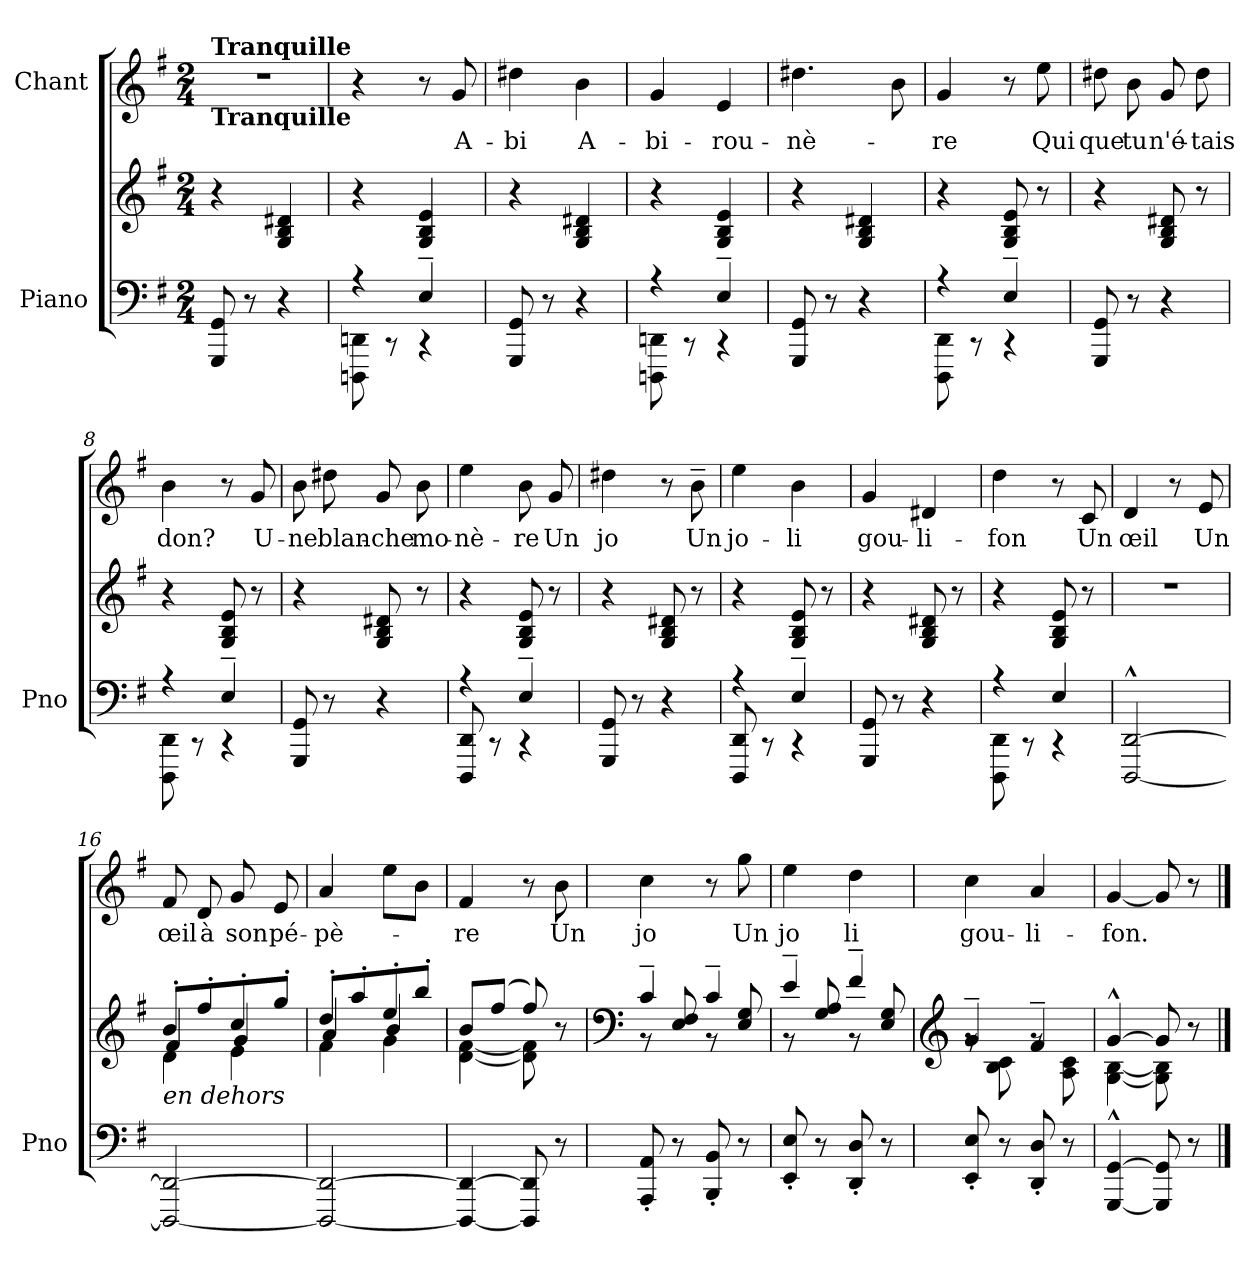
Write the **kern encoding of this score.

**kern	**kern	**kern	**text
*part2	*part2	*part1	*part1
*staff3	*staff2	*staff1	*staff1
*I"Piano	*	*I"Chant	*
*I'Pno	*	*	*
*clefF4	*clefG2	*clefG2	*
*k[f#]	*k[f#]	*k[f#]	*
*M2/4	*M2/4	*M2/4	*
=1	=1	=1	=1
!	!	!LO:TX:b:B:t=Tranquille	!
!	!	!LO:TX:a:B:t=Tranquille	!
8GGG/ 8GG/	4r	2r	.
8r	.	.	.
4r	4G/ 4B/ 4d#X/	.	.
=2	=2	=2	=2
*^	*	*	*
4r	8DDDn\ 8DDn\	4r	4r	.
.	8r	.	.	.
4E~/	4r	4G/ 4B/ 4e/	8r	.
!	!	!	!	!LO:LY:b
.	.	.	8g/	A-
*v	*v	*	*	*
=3	=3	=3	=3
!	!	!	!LO:LY:b
8GGG/ 8GG/	4r	4dd#X\	-bi
8r	.	.	.
!	!	!	!LO:LY:b
4r	4G/ 4B/ 4d#X/	4b\	A-
=4	=4	=4	=4
*^	*	*	*
!	!	!	!	!LO:LY:b
4r	8DDDni\ 8DDni\	4r	4g/	-bi-
.	8r	.	.	.
!	!	!	!	!LO:LY:b
4E~/	4r	4G/ 4B/ 4e/	4e/	-rou-
!!LO:LB:g=z
=5	=5	=5	=5	=5
!	!	!	!	!LO:LY:b
*v	*v	*	*	*
8GGG/ 8GG/	4r	4.dd#X\	-nè-
8r	.	.	.
4r	4G/ 4B/ 4d#X/	.	.
.	.	8b\	.
=6	=6	=6	=6
*^	*	*	*
!	!	!	!	!LO:LY:b
4r	8DDD\ 8DD\	4r	4g/	-re
.	8r	.	.	.
4E~/	4r	8G/ 8B/ 8e/	8r	.
!	!	!	!	!LO:LY:b
.	.	8r	8ee\	Qui
*v	*v	*	*	*
=7	=7	=7	=7
!	!	!	!LO:LY:b
8GGG/ 8GG/	4r	8dd#X\	que
!	!	!	!LO:LY:b
8r	.	8b\	tu
!	!	!	!LO:LY:b
4r	8G/ 8B/ 8d#X/	8g/	n'é-
!	!	!	!LO:LY:b
.	8r	8dd#\	-tais
=8	=8	=8	=8
*^	*	*	*
!	!	!	!	!LO:LY:b
4r	8DDD\ 8DD\	4r	4b\	don?
.	8r	.	.	.
4E~/	4r	8G/ 8B/ 8e/	8r	.
!	!	!	!	!LO:LY:b
.	.	8r	8g/	U-
*v	*v	*	*	*
!!LO:PB:g=z
=9	=9	=9	=9
!	!	!	!LO:LY:b
8GGG/ 8GG/	4r	8b\	-ne
!	!	!	!LO:LY:b
8r	.	8dd#X\	blan-
!	!	!	!LO:LY:b
4r	8G/ 8B/ 8d#X/	8g/	-che
!	!	!	!LO:LY:b
.	8r	8b\	mo-
=10	=10	=10	=10
*^	*	*	*
!	!	!	!	!LO:LY:b
4r	8DDD/ 8DD/	4r	4ee\	-nè-
.	8r	.	.	.
!	!	!	!	!LO:LY:b
4E~/	4r	8G/ 8B/ 8e/	8b\	-re
!	!	!	!	!LO:LY:b
.	.	8r	8g/	Un
*v	*v	*	*	*
=11	=11	=11	=11
!	!	!	!LO:LY:b
8GGG/ 8GG/	4r	4dd#X\	jo
8r	.	.	.
4r	8G/ 8B/ 8d#X/	8r	.
!	!	!	!LO:LY:b
.	8r	8b~\	Un
=12	=12	=12	=12
*^	*	*	*
!	!	!	!	!LO:LY:b
4r	8DDD/ 8DD/	4r	4ee\	jo-
.	8r	.	.	.
!	!	!	!	!LO:LY:b
4E~/	4r	8G/ 8B/ 8e/	4b\	-li
.	.	8r	.	.
*v	*v	*	*	*
=13	=13	=13	=13
!	!	!	!LO:LY:b
8GGG/ 8GG/	4r	4g/	gou-
8r	.	.	.
!	!	!	!LO:LY:b
4r	8G/ 8B/ 8d#X/	4d#X/	-li-
.	8r	.	.
!!LO:LB:g=z
=14	=14	=14	=14
*^	*	*	*
!	!	!	!	!LO:LY:b
4r	8DDD\ 8DD\	4r	4dd\	-fon
.	8r	.	.	.
4E/	4r	8G/ 8B/ 8e/	8r	.
!	!	!	!	!LO:LY:b
.	.	8r	8c/	Un
*v	*v	*	*	*
=15	=15	=15	=15
!	!	!	!LO:LY:b
[2DDD/^^ [2DD/^^	2r	4d/	œil
.	.	8r	.
!	!	!	!LO:LY:b
.	.	8e/	Un
=16	=16	=16	=16
*	*^	*	*
*	*	*^	*	*
!	!LO:TX:b:i:t=en dehors	!	!	!	!
!	!	!	!	!	!LO:LY:b
2DDD/_ 2DD/_	8b'/L	4f#/	4d\	8f#/	œil
!	!	!	!	!	!LO:LY:b
.	8ff#'/	.	.	8d/	à
!	!	!	!	!	!LO:LY:b
.	8cc'/	4g/	4e\	8g/	son
!	!	!	!	!	!LO:LY:b
.	8gg'/J	.	.	8e/	pé-
=17	=17	=17	=17	=17	=17
!	!	!	!	!	!LO:LY:b
2DDD/_ 2DD/_	8dd'/L	4a/	4f#\	4a/	-pè-
.	8aa'/	.	.	.	.
.	8ee'/	4b/	4g\	8ee\L	.
.	8bb'/J	.	.	8b\J	.
*	*	*v	*v	*	*
=18	=18	=18	=18	=18
!	!	!	!	!LO:LY:b
4DDD/_ 4DD/_	8b/L	[4d\ [4f#\	4f#/	-re
.	(8ff#/J	.	.	.
8DDD/] 8DD/]	8ff#/)	8d\] 8f#\]	8r	.
!	!	!	!	!LO:LY:b
8r	8r	8ryy	8b\	Un
!!LO:LB:g=z
=19	=19	=19	=19	=19
*	*clefF4	*	*	*
!	!	!	!	!LO:LY:b
8AAA/' 8AA/'	4c~/	8r	4cc\	jo
8r	.	8E/ 8F#/	.	.
8BBB/' 8BB/'	4c~/	8r	8r	.
!	!	!	!	!LO:LY:b
8r	.	8E/ 8G/	8gg\	Un
=20	=20	=20	=20	=20
!	!	!	!	!LO:LY:b
8EE/' 8E/'	4e~/	8r	4ee\	jo
8r	.	8G/ 8A/	.	.
!	!	!	!	!LO:LY:b
8DD/' 8D/'	4f#~/	8r	4dd\	li
8r	.	8E/ 8G/	.	.
=21	=21	=21	=21	=21
*	*clefG2	*	*	*
!	!	!	!	!LO:LY:b
8EE/' 8E/'	4g~/	8rg	4cc\	gou-
8r	.	8B\ 8c\	.	.
!	!	!	!	!LO:LY:b
8DD/' 8D/'	4f#~/	8rg	4a/	-li-
8r	.	8A\ 8c\	.	.
=22	=22	=22	=22	=22
!	!	!	!	!LO:LY:b
[4GGG/^^ [4GG/^^	[4g^^/	[4G\ [4B\	[4g/	-fon.
8GGG/] 8GG/]	8g/]	8G\] 8B\]	8g/]	.
8r	8r	8ryy	8r	.
*	*v	*v	*	*
==	==	==	==
*-	*-	*-	*-
